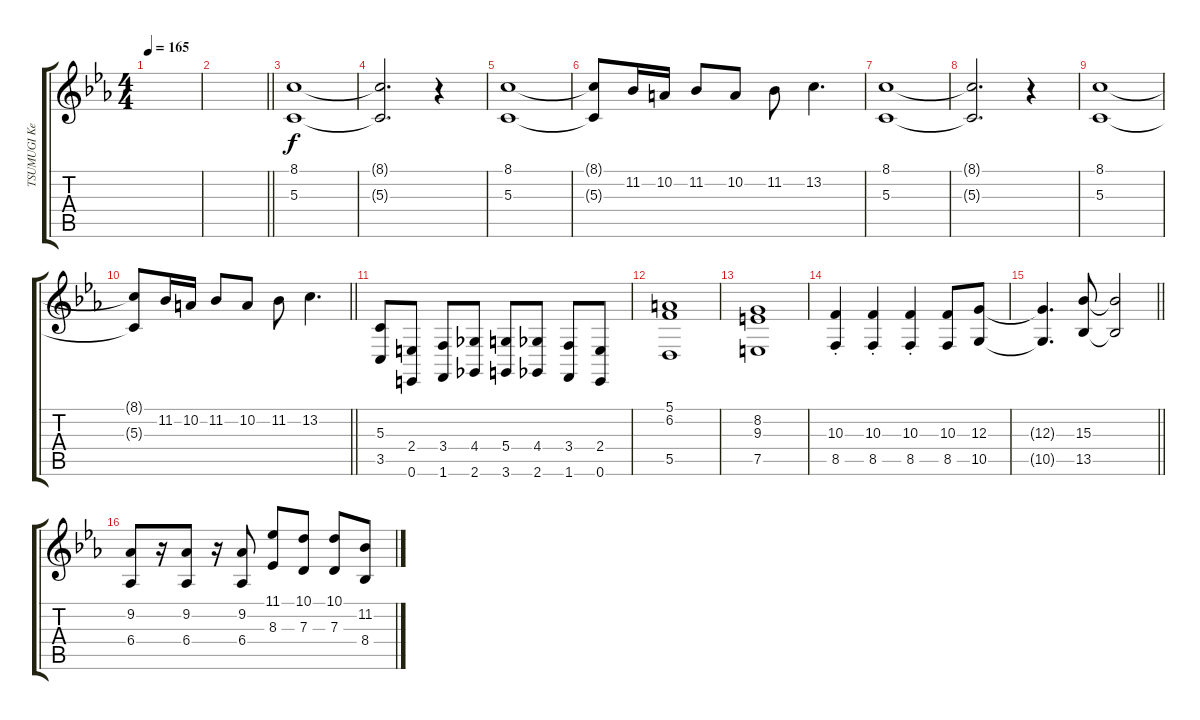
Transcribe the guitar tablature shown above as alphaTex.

\track ("TSUMUGI Keyboard" "TSUMUGI Ke") {instrument lead2sawtooth}
\staff {score tabs}
\tuning (E4 B3 G3 D3 A2 E2) {hide}
\ts (4 4)
\tempo 165
\clef g2
\ks eb
|
\barLineRight lightlight
|
(8.1 5.3).1 |
(8.1{t} 5.3{t}).2{d} r.4 |
(8.1 5.3).1 |
(8.1{t} 5.3{t}).8 11.2.16 10.2.16 11.2.8 10.2.8 11.2.8 13.2.4{d} |
(8.1 5.3).1 |
(8.1{t} 5.3{t}).2{d} r.4 |
(8.1 5.3).1 |
\barLineRight lightlight
(8.1{t} 5.3{t}).8 11.2.16 10.2.16 11.2.8 10.2.8 11.2.8 13.2.4{d} |
(5.3 3.5).8 (2.4 0.6).8 (3.4 1.6).8 (4.4 2.6).8 (5.4 3.6).8 (4.4 2.6).8 (3.4 1.6).8 (2.4 0.6).8 |
(5.1 6.2 5.5).1 |
(8.2 9.3 7.5).1 |
(10.3{st} 8.5{st}).4 (10.3{st} 8.5{st}).4 (10.3{st} 8.5{st}).4 (10.3 8.5).8 (12.3 10.5).8 |
\barLineRight lightlight
(12.3{t} 10.5{t}).4{d} (15.3 13.5).8 (15.3{t} 13.5{t}).2 |
(9.2 6.4).8 r.16 (9.2 6.4).8 r.16 (9.2 6.4).8 (11.1 8.3).8 (10.1 7.3).8 (10.1 7.3).8 (11.2 8.4).8
